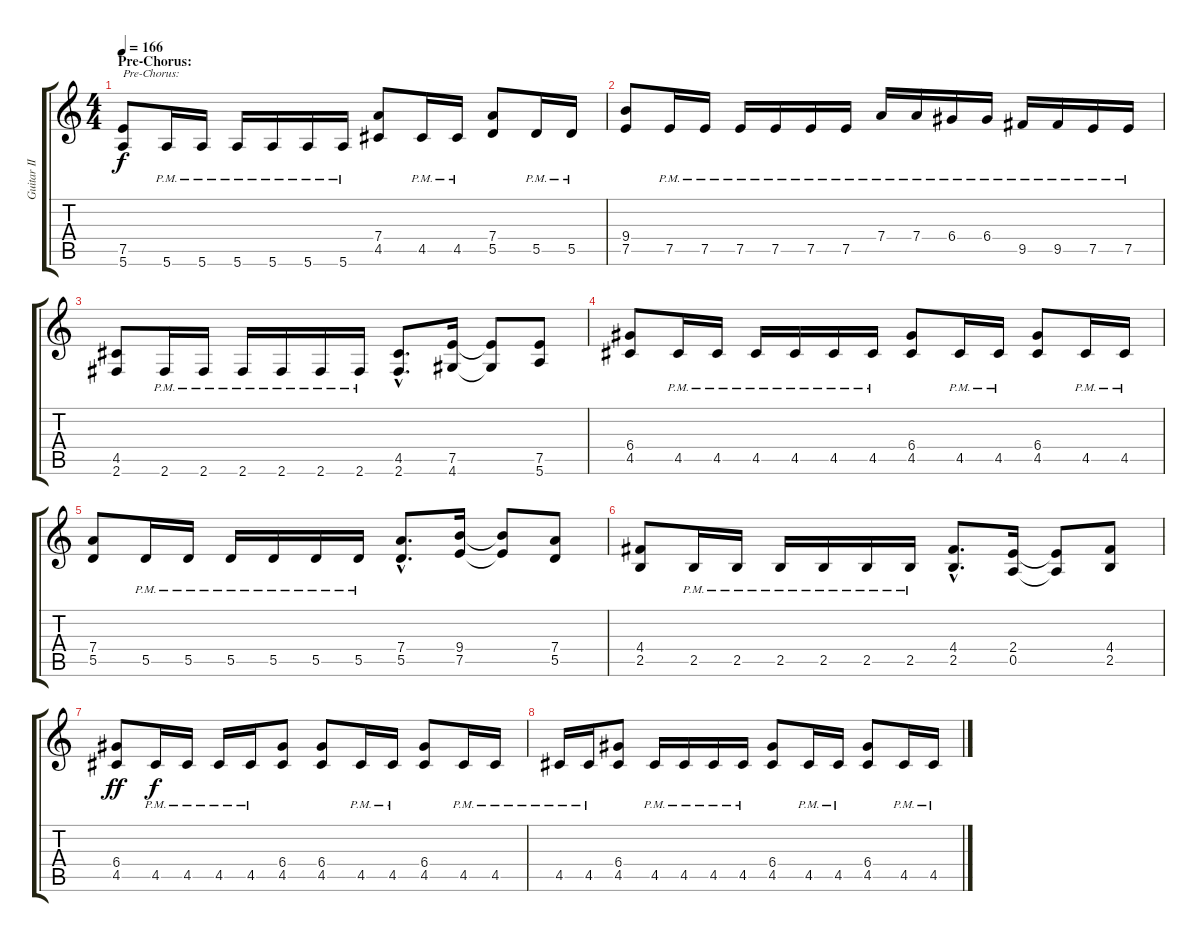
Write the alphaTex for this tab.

\track ("Guitar II" "Guitar II") {instrument distortionguitar}
\staff {score tabs}
\tuning (E4 B3 G3 D3 A2 E2) {hide}
\ts (4 4)
\section ("" "Pre-Chorus:")
\tempo 166
\clef g2
\ks c
(7.5 5.6).8{txt "Pre-Chorus:" dy f} 5.6{pm}.16 5.6{pm}.16 5.6{pm}.16 5.6{pm}.16 5.6{pm}.16 5.6{pm}.16 (7.4 4.5).8 4.5{pm}.16 4.5{pm}.16 (7.4 5.5).8 5.5{pm}.16 5.5{pm}.16 |
(9.4 7.5).8 7.5{pm}.16 7.5{pm}.16 7.5{pm}.16 7.5{pm}.16 7.5{pm}.16 7.5{pm}.16 7.4{pm}.16 7.4{pm}.16 6.4{pm}.16 6.4{pm}.16 9.5{pm}.16 9.5{pm}.16 7.5{pm}.16 7.5{pm}.16 |
(4.5 2.6).8 2.6{pm}.16 2.6{pm}.16 2.6{pm}.16 2.6{pm}.16 2.6{pm}.16 2.6{pm}.16 (4.5{hac} 2.6{hac}).8{d} (7.5 4.6).16 (7.5{t} 4.6{t}).8 (7.5 5.6).8 |
(6.4 4.5).8 4.5{pm}.16 4.5{pm}.16 4.5{pm}.16 4.5{pm}.16 4.5{pm}.16 4.5{pm}.16 (6.4 4.5).8 4.5{pm}.16 4.5{pm}.16 (6.4 4.5).8 4.5{pm}.16 4.5{pm}.16 |
(7.4 5.5).8 5.5{pm}.16 5.5{pm}.16 5.5{pm}.16 5.5{pm}.16 5.5{pm}.16 5.5{pm}.16 (7.4{hac} 5.5{hac}).8{d} (9.4 7.5).16 (9.4{t} 7.5{t}).8 (7.4 5.5).8 |
(4.4 2.5).8 2.5{pm}.16 2.5{pm}.16 2.5{pm}.16 2.5{pm}.16 2.5{pm}.16 2.5{pm}.16 (4.4{hac} 2.5{hac}).8{d} (2.4 0.5).16 (2.4{t} 0.5{t}).8 (4.4 2.5).8 |
(6.4 4.5).8{dy ff} 4.5{pm}.16{dy f} 4.5{pm}.16 4.5{pm}.16 4.5{pm}.16 (6.4 4.5).8 (6.4 4.5).8 4.5{pm}.16 4.5{pm}.16 (6.4 4.5).8 4.5{pm}.16 4.5{pm}.16 |
4.5{pm}.16 4.5{pm}.16 (6.4 4.5).8 4.5{pm}.16 4.5{pm}.16 4.5{pm}.16 4.5{pm}.16 (6.4 4.5).8 4.5{pm}.16 4.5{pm}.16 (6.4 4.5).8 4.5{pm}.16 4.5{pm}.16
